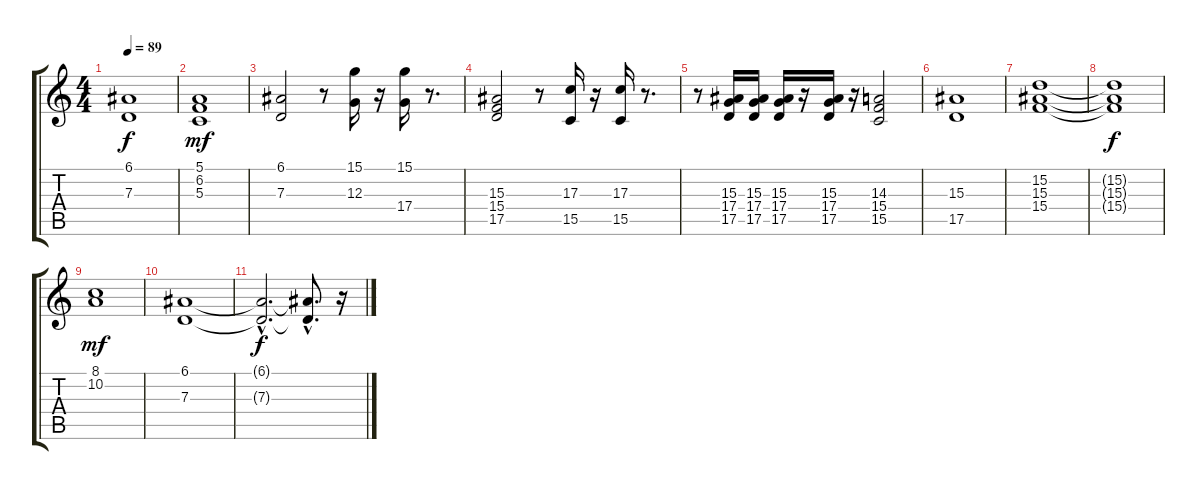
\track "" {instrument stringensemble1}
\staff {score tabs}
\tuning (E4 B3 G3 D3 A2 E2) {hide}
\ts (4 4)
\tempo 89
\clef g2
\ks c
(6.1{t} 7.3{t}).1{dy f} |
(5.1 6.2 5.3).1{dy mf} |
(6.1 7.3).2 r.8 (15.1 12.3).16 r.16 (15.1 17.4).16 r.8{d} |
(15.3 15.4 17.5).2 r.8 (17.3 15.5).16 r.16 (17.3 15.5).16 r.8{d} |
r.8 (15.3 17.4 17.5).16 (15.3 17.4 17.5).16 (15.3 17.4 17.5).16 r.16 (15.3 17.4 17.5).16 r.16 (14.3 15.4 15.5).2 |
(15.3 17.5).1 |
(15.2 15.3 15.4).1 |
(15.2{t} 15.3{t} 15.4{t}).1{dy f} |
(8.1 10.2).1{dy mf} |
(6.1 7.3).1{volume 11} |
(6.1{hac t} 7.3{hac t}).2{d dy f} (6.1{hac t} 7.3{t}).8{d} r.16
